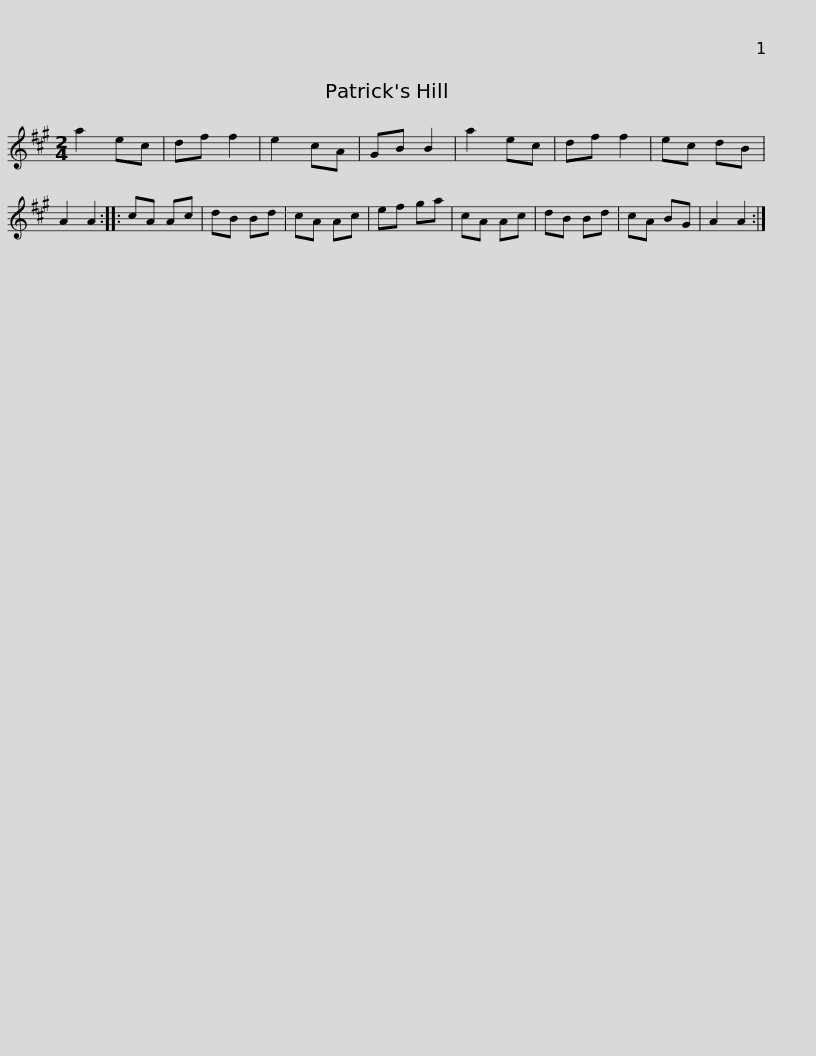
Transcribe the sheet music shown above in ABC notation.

X:1
L:1/8
M:2/4
I:linebreak $
K:A
V:1 treble
V:1
 a2 ec | df f2 | e2 cA | GB B2 | a2 ec | %5
 df f2 | ec dB | A2 A2 :: cA Ac | dB Bd | %10
 cA Ac | ef ga |$ cA Ac | dB Bd | cA BG | %15
 A2 A2 :| %16
